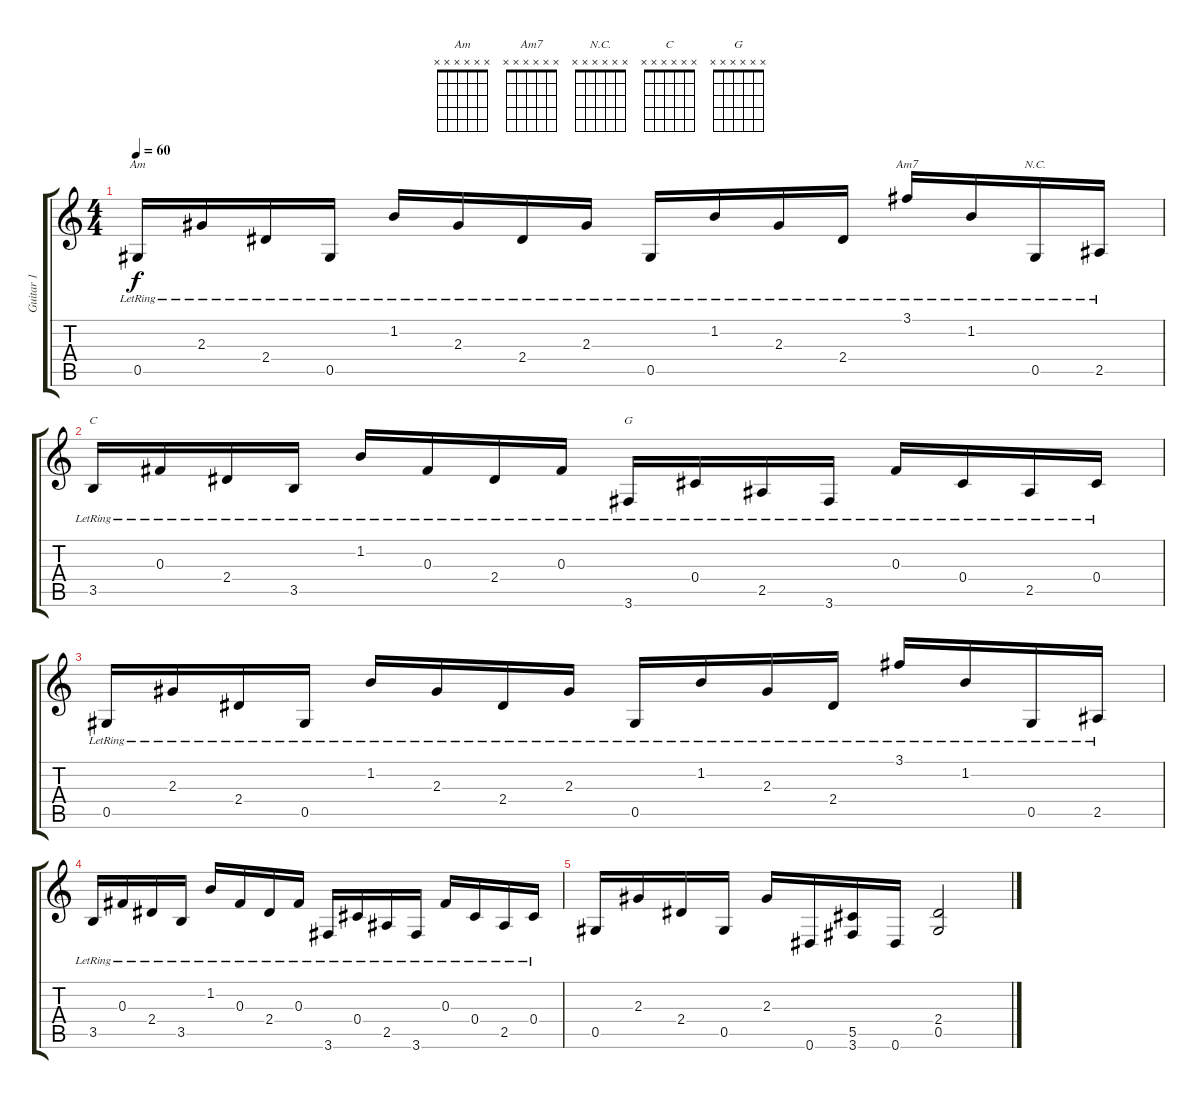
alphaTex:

\track ("Guitar 1" "Guitar 1") {instrument electricguitarclean}
\staff {score tabs}
\tuning (Eb4 Bb3 Gb3 Db3 Ab2 Eb2) {hide}
\chord ("Am" x x x x x x)
\chord ("Am7" x x x x x x)
\chord ("N.C." x x x x x x)
\chord ("C" x x x x x x)
\chord ("G" x x x x x x)
\ts (4 4)
\tempo 60
\clef g2
\ks c
0.5{lr}.16{ch "Am" dy f} 2.3{lr}.16 2.4{lr}.16 0.5{lr}.16 1.2{lr}.16 2.3{lr}.16 2.4{lr}.16 2.3{lr}.16 0.5{lr}.16 1.2{lr}.16 2.3{lr}.16 2.4{lr}.16 3.1{lr}.16{ch "Am7"} 1.2{lr}.16 0.5{lr}.16{ch "N.C."} 2.5{lr}.16 |
3.5{lr}.16{ch "C"} 0.3{lr}.16 2.4{lr}.16 3.5{lr}.16 1.2{lr}.16 0.3{lr}.16 2.4{lr}.16 0.3{lr}.16 3.6{lr}.16{ch "G"} 0.4{lr}.16 2.5{lr}.16 3.6{lr}.16 0.3{lr}.16 0.4{lr}.16 2.5{lr}.16 0.4{lr}.16 |
0.5{lr}.16 2.3{lr}.16 2.4{lr}.16 0.5{lr}.16 1.2{lr}.16 2.3{lr}.16 2.4{lr}.16 2.3{lr}.16 0.5{lr}.16 1.2{lr}.16 2.3{lr}.16 2.4{lr}.16 3.1{lr}.16 1.2{lr}.16 0.5{lr}.16 2.5{lr}.16 |
3.5{lr}.16 0.3{lr}.16 2.4{lr}.16 3.5{lr}.16 1.2{lr}.16 0.3{lr}.16 2.4{lr}.16 0.3{lr}.16 3.6{lr}.16 0.4{lr}.16 2.5{lr}.16 3.6{lr}.16 0.3{lr}.16 0.4{lr}.16 2.5{lr}.16 0.4{lr}.16 |
0.5.16 2.3.16 2.4.16 0.5.16 2.3.16 0.6.16 (5.5 3.6).16 0.6.16 (2.4 0.5).2
